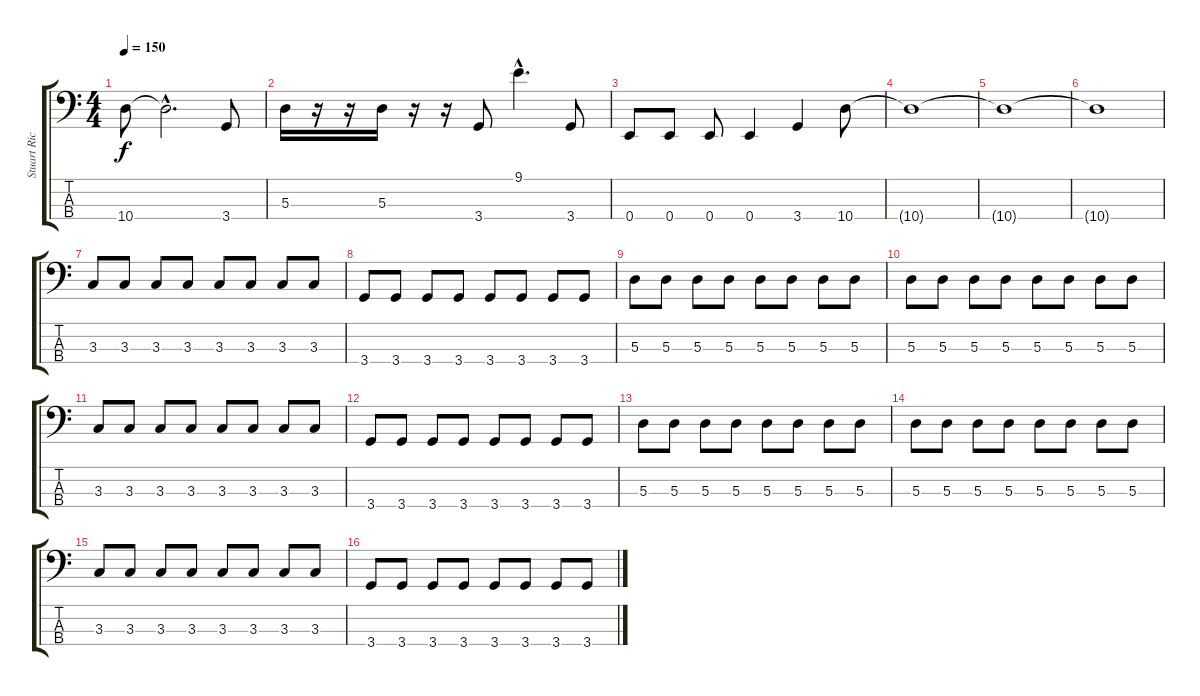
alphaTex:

\track ("Stuart Richardson" "Stuart Ric") {instrument electricbassfinger}
\staff {score tabs}
\tuning (G2 D2 A1 E1) {hide}
\ts (4 4)
\tempo 150
\clef f4
\ks c
10.4.8{dy f} 10.4{hac t}.2{d} 3.4.8 |
5.3.16 r.16 r.16 5.3.16 r.16 r.16 3.4.8 9.1{hac}.4{d} 3.4.8 |
0.4.8 0.4.8 0.4.8 0.4.4 3.4.4 10.4.8 |
10.4{t}.1 |
10.4{t}.1 |
10.4{t}.1 |
3.3.8 3.3.8 3.3.8 3.3.8 3.3.8 3.3.8 3.3.8 3.3.8 |
3.4.8 3.4.8 3.4.8 3.4.8 3.4.8 3.4.8 3.4.8 3.4.8 |
5.3.8 5.3.8 5.3.8 5.3.8 5.3.8 5.3.8 5.3.8 5.3.8 |
5.3.8 5.3.8 5.3.8 5.3.8 5.3.8 5.3.8 5.3.8 5.3.8 |
3.3.8 3.3.8 3.3.8 3.3.8 3.3.8 3.3.8 3.3.8 3.3.8 |
3.4.8 3.4.8 3.4.8 3.4.8 3.4.8 3.4.8 3.4.8 3.4.8 |
5.3.8 5.3.8 5.3.8 5.3.8 5.3.8 5.3.8 5.3.8 5.3.8 |
5.3.8 5.3.8 5.3.8 5.3.8 5.3.8 5.3.8 5.3.8 5.3.8 |
3.3.8 3.3.8 3.3.8 3.3.8 3.3.8 3.3.8 3.3.8 3.3.8 |
3.4.8 3.4.8 3.4.8 3.4.8 3.4.8 3.4.8 3.4.8 3.4.8
